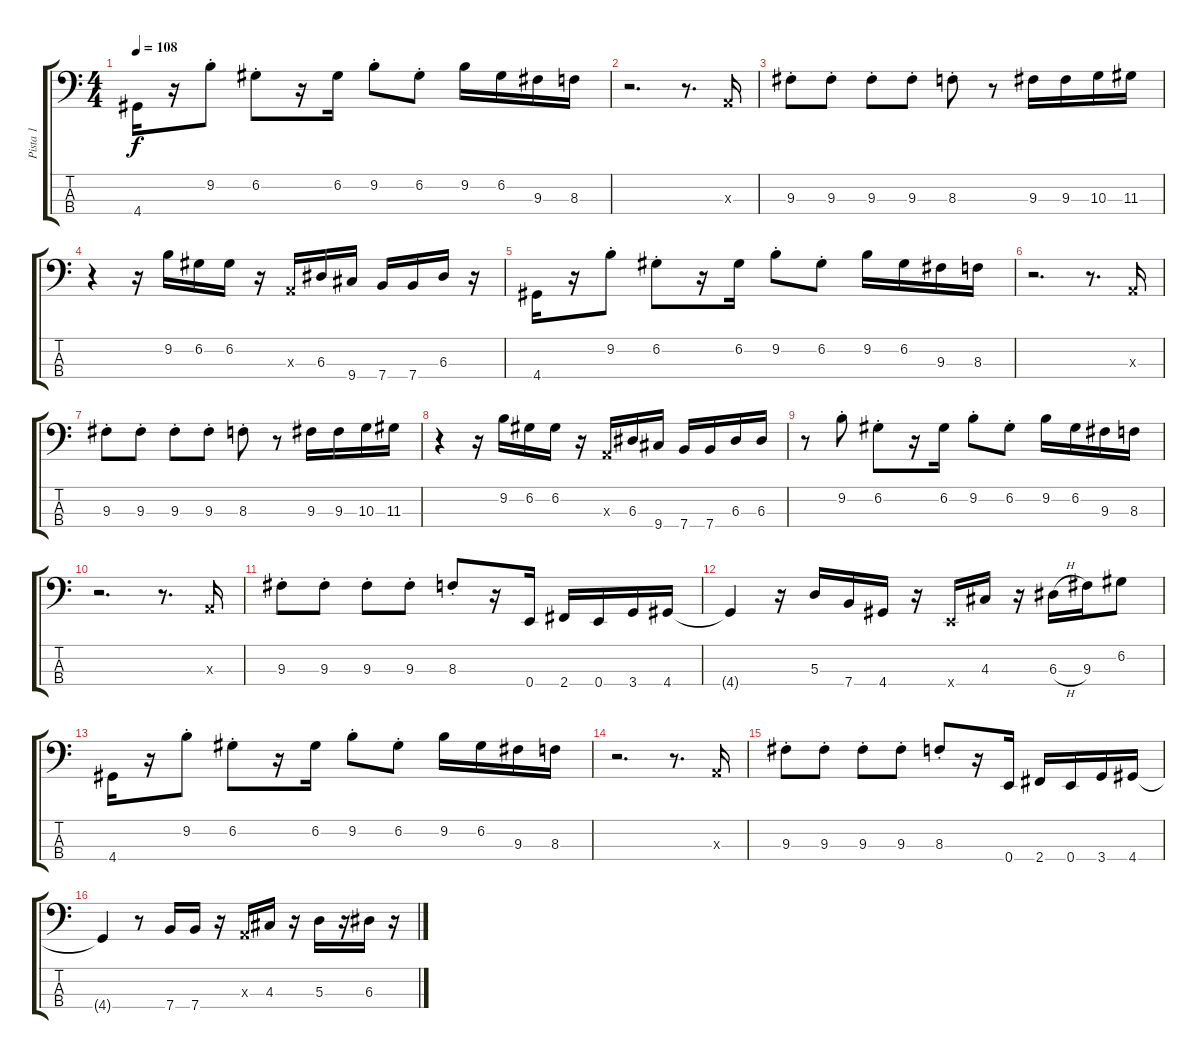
\track ("Pista 1" "Pista 1") {instrument electricbassfinger}
\staff {score tabs}
\tuning (G2 D2 A1 E1) {hide}
\ts (4 4)
\tempo 108
\clef f4
\ks c
4.4.16{dy f} r.16 9.2{st}.8 6.2{st}.8 r.16 6.2.16 9.2{st}.8 6.2{st}.8 9.2.16 6.2.16 9.3.16 8.3.16 |
r.2{d} r.8{d} 0.3{x}.16 |
9.3{st}.8 9.3{st}.8 9.3{st}.8 9.3{st}.8 8.3{st}.8 r.8 9.3.16 9.3.16 10.3.16 11.3.16 |
r.4 r.16 9.2.16 6.2.16 6.2.16 r.16 0.3{x}.16 6.3.16 9.4.16 7.4.16 7.4.16 6.3.16 r.16 |
4.4.16 r.16 9.2{st}.8 6.2{st}.8 r.16 6.2.16 9.2{st}.8 6.2{st}.8 9.2.16 6.2.16 9.3.16 8.3.16 |
r.2{d} r.8{d} 0.3{x}.16 |
9.3{st}.8 9.3{st}.8 9.3{st}.8 9.3{st}.8 8.3{st}.8 r.8 9.3.16 9.3.16 10.3.16 11.3.16 |
r.4 r.16 9.2.16 6.2.16 6.2.16 r.16 0.3{x}.16 6.3.16 9.4.16 7.4.16 7.4.16 6.3.16 6.3.16 |
r.8 9.2{st}.8 6.2{st}.8 r.16 6.2.16 9.2{st}.8 6.2{st}.8 9.2.16 6.2.16 9.3.16 8.3.16 |
r.2{d} r.8{d} 0.3{x}.16 |
9.3{st}.8 9.3{st}.8 9.3{st}.8 9.3{st}.8 8.3{st}.8 r.16 0.4.16 2.4.16 0.4.16 3.4.16 4.4.16 |
4.4{t}.4 r.16 5.3.16 7.4.16 4.4.16 r.16 0.4{x}.16 4.3.16 r.16 6.3{h}.16 9.3.16 6.2.8 |
4.4.16 r.16 9.2{st}.8 6.2{st}.8 r.16 6.2.16 9.2{st}.8 6.2{st}.8 9.2.16 6.2.16 9.3.16 8.3.16 |
r.2{d} r.8{d} 0.3{x}.16 |
9.3{st}.8 9.3{st}.8 9.3{st}.8 9.3{st}.8 8.3{st}.8 r.16 0.4.16 2.4.16 0.4.16 3.4.16 4.4.16 |
4.4{t}.4 r.8 7.4.16 7.4.16 r.16 0.3{x}.16 4.3.16 r.16 5.3.16 r.16 6.3.16 r.16
